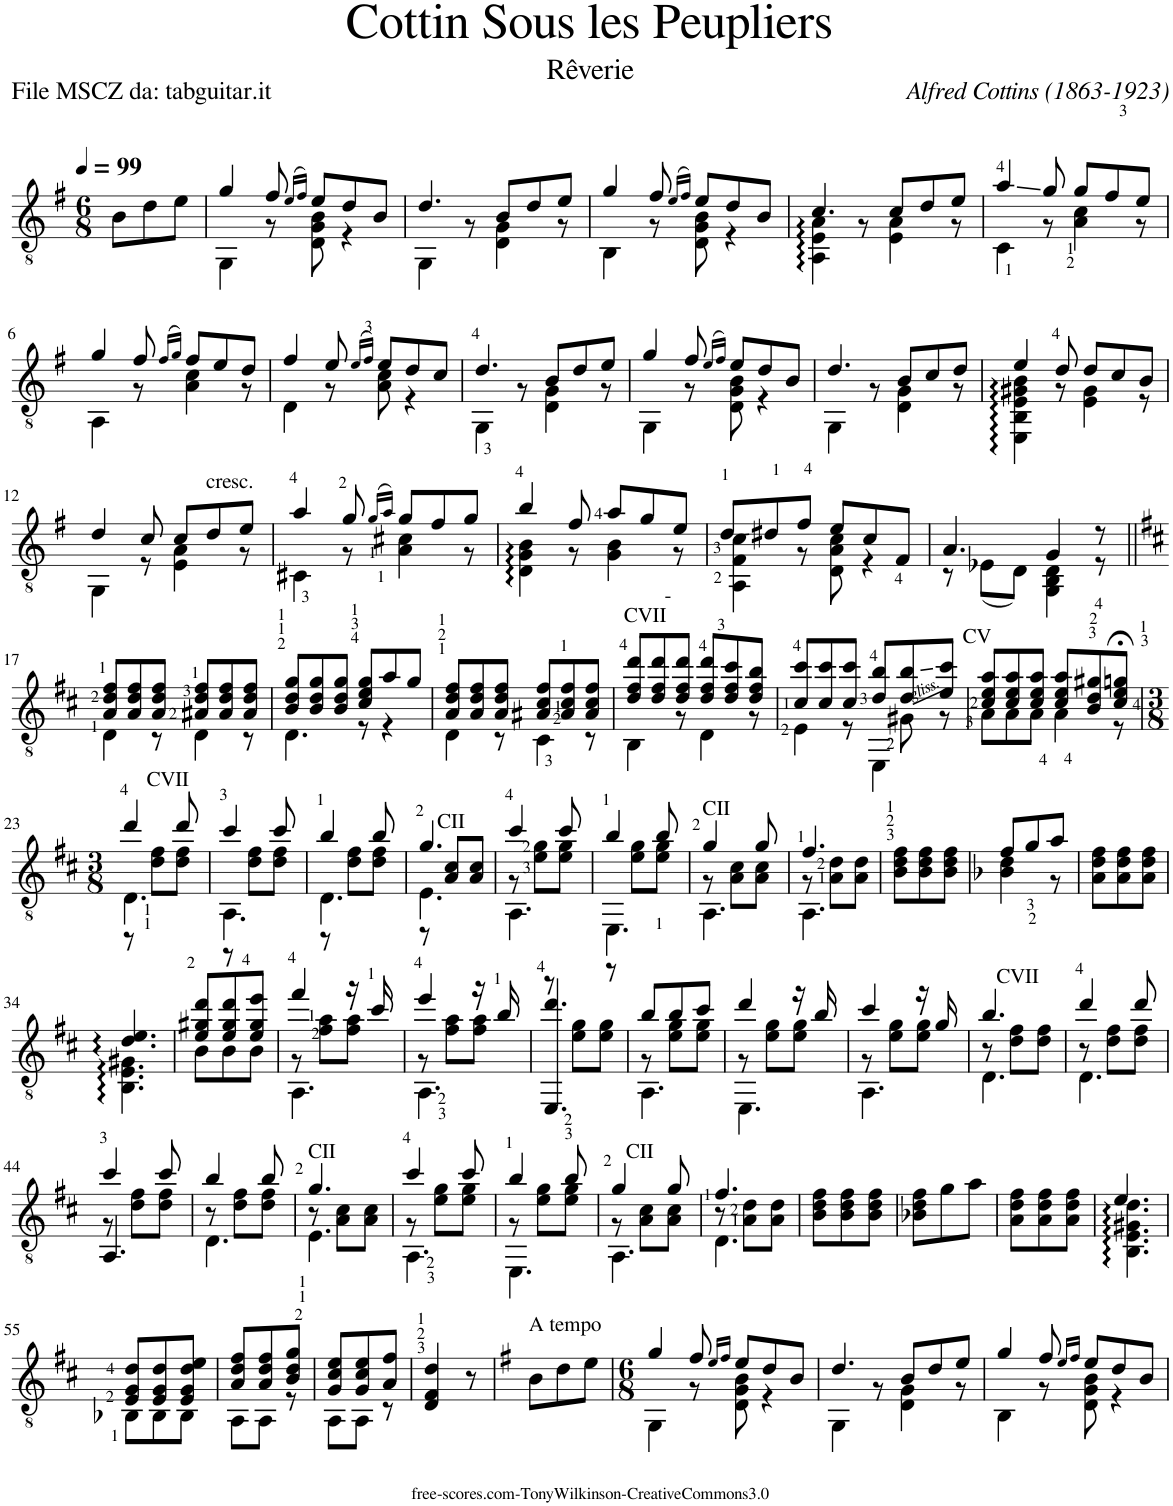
**kern
*part1
*staff1
*I"Guitar
*I'Guit.
*clefGv2
*k[f#]
*M6/8
*MM99
=
8B\L
8d\
8e\J
=1
*^
4g/	4GG\
8f#/	8r
(16qe/LL	.
16qf#/JJ)	.
8e/L	8D\ 8G\ 8B\
8d/	4r
8B/J	.
=2	=2
4.d/	4GG\
.	8r
8B/L	4D\ 4G\
8d/	.
8e/J	8r
=3	=3
4g/	4BB\
8f#/	8r
(16qe/LL	.
16qf#/JJ)	.
8e/L	8D\ 8G\ 8B\
8d/	4r
8B/J	.
=4	=4
4.c/	4AA\ 4E\ 4A\
.	8r
8c/L	4E\ 4A\
8d/	.
8e/J	8r
=5	=5
4a/	4C\
8g/	8r
8g/L	4A\ 4c\
8f#/	.
8e/J	8r
!!LO:LB:g=z	!!
=6	=6
4g/	4AA\
8f#/	8r
(16qf#/LL	.
16qg/JJ)	.
8f#/L	4A\ 4c\
8e/	.
8d/J	8r
=7	=7
4f#/	4D\
8e/	8r
(16qe/LL	.
16qf#/JJ)	.
8e/L	8A\ 8c\
8d/	4r
8c/J	.
=8	=8
4.d/	4GG\
.	8r
8B/L	4D\ 4G\
8d/	.
8e/J	8r
=9	=9
4g/	4GG\
8f#/	8r
(16qe/LL	.
16qf#/JJ)	.
8e/L	8D\ 8G\ 8B\
8d/	4r
8B/J	.
=10	=10
4.d/	4GG\
.	8r
8B/L	4D\ 4G\
8c/	.
8d/J	8r
=11	=11
4e/	4EE\ 4BB\ 4E\ 4G#X\ 4B\
8d/	8r
8d/L	4E\ 4G#\
8c/	.
8B/J	8r
!!LO:LB:g=z	!!
=12	=12
4d/	4GG\
8c/	8r
8c/L	4E\ 4A\
!LO:TX:a:t=cresc.	!
8d/	.
8e/J	8r
=13	=13
4a/	4C#X\
8g/	8r
(16qg/LL	.
16qa/JJ)	.
8g/L	4A\ 4c#X\
8f#/	.
8g/J	8r
=14	=14
4b/	4D\ 4G\ 4B\
8f#/	8r
8a/L	4G\ 4B\
8g/	.
8e/J	8r
=15	=15
8d/L	4AA\ 4F#\ 4c\
8d#X/	.
8f#/J	8r
8e/L	8D\ 8A\ 8c\
8c/	4r
8F#/J	.
=16	=16
4.A/	8r
.	(8E-X\L
.	8D\J)
4G/	4GG\ 4BB\ 4D\
8r	8r
!!LO:LB:g=z	!!
=17||	=17||
*k[f#c#]	*
8A/ 8d/ 8f#/L	4D\
8A/ 8d/ 8f#/	.
8A/ 8d/ 8f#/J	8r
8A#X/ 8d/ 8f#/L	4D\
8A#/ 8d/ 8f#/	.
8A#/ 8d/ 8f#/J	8r
=18	=18
8B/ 8d/ 8g/L	4.D\
8B/ 8d/ 8g/	.
8B/ 8d/ 8g/J	.
8c#/ 8e/ 8g/L	8r
8a/	4r
8g/J	.
=19	=19
8A/ 8d/ 8f#/L	4D\
8A/ 8d/ 8f#/	.
8A/ 8d/ 8f#/J	8r
8A#X/ 8c#/ 8f#/L	4C#\
8A#/ 8c#/ 8f#/	.
8A#/ 8c#/ 8f#/J	8r
=20	=20
!LO:TX:a:t=CVII	!
8d/ 8f#/ 8dd/L	4BB\
!LO:TX:a:t=-	!
8d/ 8f#/ 8dd/	.
8d/ 8f#/ 8dd/J	8r
8d/ 8f#/ 8dd/L	4D\
8d/ 8f#/ 8cc#/	.
8d/ 8f#/ 8b/J	8r
=21	=21
*	*^
8c#/ 8cc#/L	4E\	2ryy
8c#/ 8cc#/	.	.
8c#/ 8cc#/J	8r	.
8d/ 8b/L	4EE\	.
8d/ 8b/	.	8G#X\
8e/ 8cc#/J	8r	8ryy
=22	=22	=22
!LO:TX:a:t=CV	!	!
*	*v	*v
8c#/ 8e/ 8a/L	8A\L
8c#/ 8e/ 8a/	8A\
8c#/ 8e/ 8a/J	8A\J
8c#/ 8e/ 8a/L	4A\
8B/ 8d/ 8g#X/	.
8c#/;< 8e/;< 8gn/;<J	8r
*v	*v
!!LO:LB:g=z
=23
*M3/8
*^
*	*^
!LO:TX:a:t=CVII	!	!
4dd/	4.D\	8r
.	.	8d\ 8f#\L
8dd/	.	8d\ 8f#\J
=24	=24	=24
4cc#/	4.AA\	8r
.	.	8d\ 8f#\L
8cc#/	.	8d\ 8f#\J
=25	=25	=25
4b/	4.D\	8r
.	.	8d\ 8f#\L
8b/	.	8d\ 8f#\J
=26	=26	=26
!LO:TX:a:t=CII	!	!
4.g/	4.E\	8r
.	.	8A/ 8c#/L
.	.	8A/ 8c#/J
=27	=27	=27
4cc#/	8r	4.AA\
.	8e\ 8g\L	.
8cc#/	8e\ 8g\J	.
=28	=28	=28
4b/	4.EE\	8r
.	.	8e\ 8g\L
8b/	.	8e\ 8g\J
=29	=29	=29
!LO:TX:a:t=CII	!	!
4g/	8r	4.AA\
.	8A\ 8c#\L	.
8g/	8A\ 8c#\J	.
=30	=30	=30
4.f#/	8r	4.AA\
.	8A\ 8d\L	.
.	8A\ 8d\J	.
*v	*v	*v
=31
8B\ 8d\ 8f#\L
8B\ 8d\ 8f#\
8B\ 8d\ 8f#\J
=32
*^
8f#/L	4B-X\ 4d\
8g/	.
8a/J	8r
*v	*v
=33
8A\ 8d\ 8f#\L
8A\ 8d\ 8f#\
8A\ 8d\ 8f#\J
!!LO:LB:g=z
=34
*^
4.d/ 4.e/	4.BB\: 4.E\: 4.G#X\:
=35	=35
8e/ 8g#X/ 8dd/L	8B\L
8e/ 8g#/ 8dd/	8B\
8e/ 8g#/ 8ee/J	8B\J
=36	=36
*	*^
4ff#/	8r	4.AA\
.	8f#\ 8a\L	.
16r	8f#\ 8a\J	.
16cc#/	.	.
=37	=37	=37
4ee/	8r	4.AA\
.	8f#\ 8a\L	.
16r	8f#\ 8a\J	.
16b/	.	.
=38	=38	=38
4.ryy	8r	4.EE/ 4.dd/
.	8e\ 8g\L	.
.	8e\ 8g\J	.
=39	=39	=39
8b/L	8r	4.AA\
8b/	8e\ 8g\L	.
8cc#/J	8e\ 8g\J	.
=40	=40	=40
4dd/	8r	4.EE\
.	8e\ 8g\L	.
16r	8e\ 8g\J	.
16b/	.	.
=41	=41	=41
4cc#/	8r	4.AA\
.	8e\ 8g\L	.
16r	8e\ 8g\J	.
16g/	.	.
=42	=42	=42
!LO:TX:a:t=CVII	!	!
4.b/	8r	4.D\
.	8d\ 8f#\L	.
.	8d\ 8f#\J	.
=43	=43	=43
4dd/	8r	4.D\
.	8d\ 8f#\L	.
8dd/	8d\ 8f#\J	.
!!LO:LB:g=z	!!	!!
=44	=44	=44
4cc#/	8r	4.AA/
.	8d\ 8f#\L	.
8cc#/	8d\ 8f#\J	.
=45	=45	=45
4b/	8r	4.D\
.	8d\ 8f#\L	.
8b/	8d\ 8f#\J	.
=46	=46	=46
!LO:TX:a:t=CII	!	!
4.g/	8r	4.E\
.	8A\ 8c#\L	.
.	8A\ 8c#\J	.
=47	=47	=47
4cc#/	8r	4.AA\
.	8e\ 8g\L	.
8cc#/	8e\ 8g\J	.
=48	=48	=48
4b/	8r	4.EE\
.	8e\ 8g\L	.
8b/	8e\ 8g\J	.
=49	=49	=49
!LO:TX:a:t=CII	!	!
4g/	8r	4.AA\
.	8A\ 8c#\L	.
8g/	8A\ 8c#\J	.
=50	=50	=50
4.f#/	8r	4.D\
.	8A\ 8d\L	.
.	8A\ 8d\J	.
*v	*v	*v
=51
8B\ 8d\ 8f#\L
8B\ 8d\ 8f#\
8B\ 8d\ 8f#\J
=52
8B-X\ 8d\ 8f#\L
8g\
8a\J
=53
8A\ 8d\ 8f#\L
8A\ 8d\ 8f#\
8A\ 8d\ 8f#\J
=54
*^
4.e/	4.BB\ 4.E\ 4.G#X\ 4.d\
!!LO:LB:g=z	!!
=55	=55
8E/ 8G/ 8d/L	8BB-X\L
8E/ 8G/ 8d/	8BB-\
8E/ 8G/ 8d/ 8e/J	8BB-\J
=56	=56
8A/ 8d/ 8f#/L	8AA\L
8A/ 8d/ 8f#/	8AA\J
8B/ 8d/ 8g/J	8r
=57	=57
8G/ 8c#/ 8e/L	8AA\L
8G/ 8c#/ 8e/	8AA\J
8A/ 8f#/J	8r
*v	*v
=58
4D/ 4F#/ 4d/
8r
=59
*k[f#]
!LO:TX:a:t=A tempo
8B\L
8d\
8e\J
=60
*M6/8
*^
4g/	4GG\
8f#/	8r
16qe/LL	.
16qf#/JJ	.
8e/L	8D\ 8G\ 8B\
8d/	4r
8B/J	.
=61	=61
4.d/	4GG\
.	8r
8B/L	4D\ 4G\
8d/	.
8e/J	8r
=62	=62
4g/	4BB\
8f#/	8r
16qe/LL	.
16qf#/JJ	.
8e/L	8D\ 8G\ 8B\
8d/	4r
8B/J	.
*v	*v
=
*-
